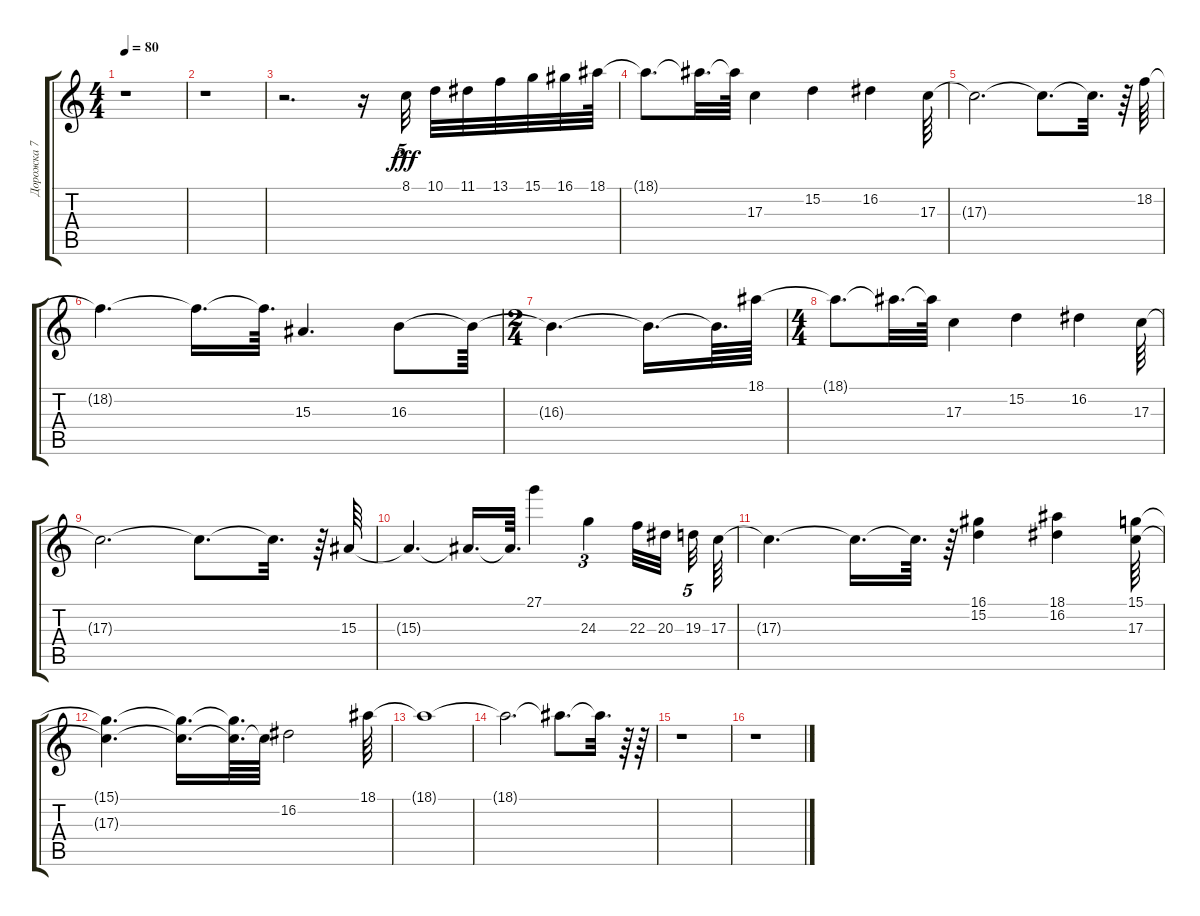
\track ("Дорожка 7" "Дорожка 7") {instrument stringensemble1}
\staff {score tabs}
\tuning (E4 B3 G3 D3 A2 E2) {hide}
\ts (4 4)
\tempo 80
\clef g2
\ks c
r.1{dy fff} |
r.1 |
r.2{d} r.16 8.1.32{tu (5 4) beam splitsecondary} 10.1.32 11.1.32 13.1.32 15.1.32 16.1.32 18.1.64 |
18.1{t}.8{d} 18.1{t}.32{d} 18.1{t}.64 17.3.4 15.2.4 16.2.4 17.3.64 |
17.3{t}.2{d} 17.3{t}.8{d} 17.3{t}.32{d} r.64 18.2.64 |
18.2{t}.4{d} 18.2{t}.16{d} 18.2{t}.64{d} 15.3.4{d} 16.3.8 16.3{t}.64 |
\ts (2 4)
16.3{t}.4{d} 16.3{t}.16{d} 16.3{t}.64{d} 18.1.64 |
\ts (4 4)
18.1{t}.8{d} 18.1{t}.32{d} 18.1{t}.64 17.3.4 15.2.4 16.2.4 17.3.64 |
17.3{t}.2{d} 17.3{t}.8{d} 17.3{t}.32{d} r.64 15.3.64 |
15.3{t}.4{d} 15.3{t}.16{d} 15.3{t}.64{d} 27.1.4 24.3.4{tu (3 2)} 22.3.32 20.3.32{beam splitsecondary} 19.3.32{tu (5 4)} 17.3.64 |
17.3{t}.4{d} 17.3{t}.16{d} 17.3{t}.64{d} r.64 (16.1 15.2).4 (18.1 16.2).4 (15.1 17.3).64 |
(15.1{t} 17.3{t}).4{d} (15.1{t} 17.3{t}).16{d} (15.1{t} 17.3{t}).64{d} 17.3{t}.64 16.2.2 18.1.64 |
18.1{t}.1 |
18.1{t}.2{d} 18.1{t}.8{d} 18.1{t}.32{d} r.64 r.64 |
r.1 |
r.1
